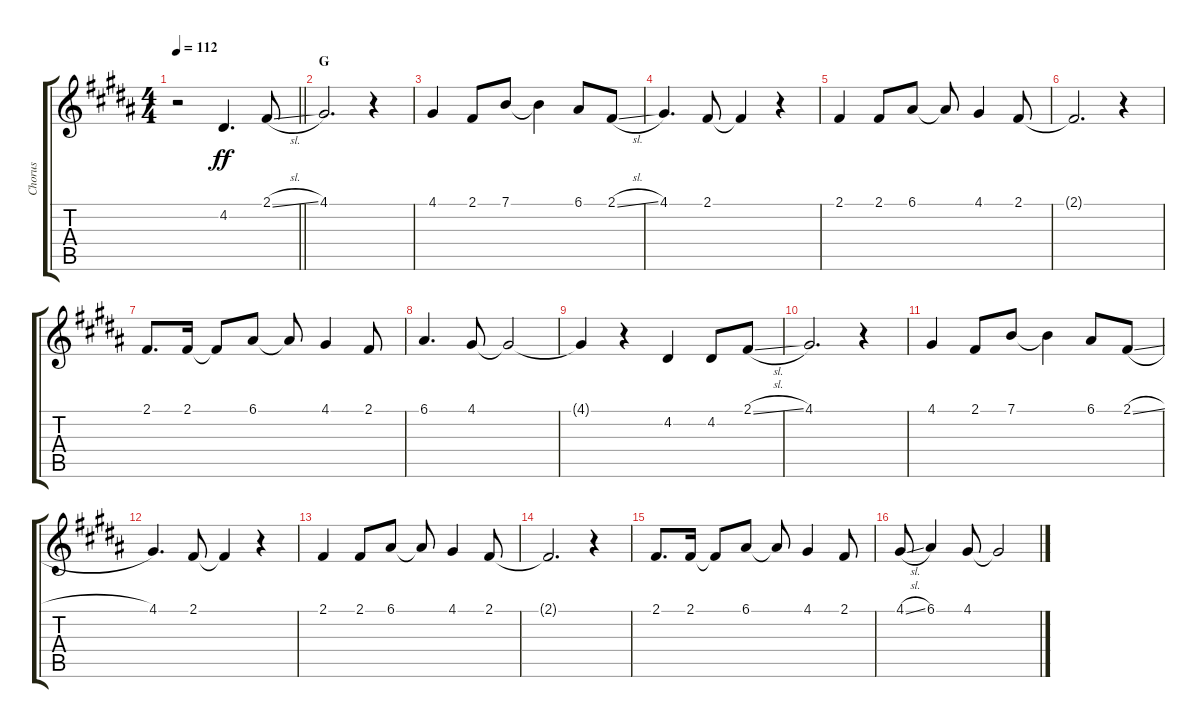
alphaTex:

\track ("Chorus" "Chorus") {instrument voiceoohs}
\staff {score tabs}
\tuning (E4 B3 G3 D3 A2 E2) {hide}
\ts (4 4)
\tempo 112
\clef g2
\barLineRight lightlight
\ks b
r.2{dy ff} 4.2.4{d} 2.1{sl}.8 |
\section ("" "G")
4.1.2{d} r.4 |
4.1.4 2.1.8 7.1.8 7.1{t}.4 6.1.8 2.1{sl}.8 |
4.1.4{d} 2.1.8 2.1{t}.4 r.4 |
2.1.4 2.1.8 6.1.8 6.1{t}.8 4.1.4 2.1.8 |
2.1{t}.2{d} r.4 |
2.1.8{d} 2.1.16 2.1{t}.8 6.1.8 6.1{t}.8 4.1.4 2.1.8 |
6.1.4{d} 4.1.8 4.1{t}.2 |
4.1{t}.4 r.4 4.2.4 4.2.8 2.1{sl}.8 |
4.1.2{d} r.4 |
4.1.4 2.1.8 7.1.8 7.1{t}.4 6.1.8 2.1{sl}.8 |
4.1.4{d} 2.1.8 2.1{t}.4 r.4 |
2.1.4 2.1.8 6.1.8 6.1{t}.8 4.1.4 2.1.8 |
2.1{t}.2{d} r.4 |
2.1.8{d} 2.1.16 2.1{t}.8 6.1.8 6.1{t}.8 4.1.4 2.1.8 |
4.1{sl}.8 6.1.4 4.1.8 4.1{t}.2
